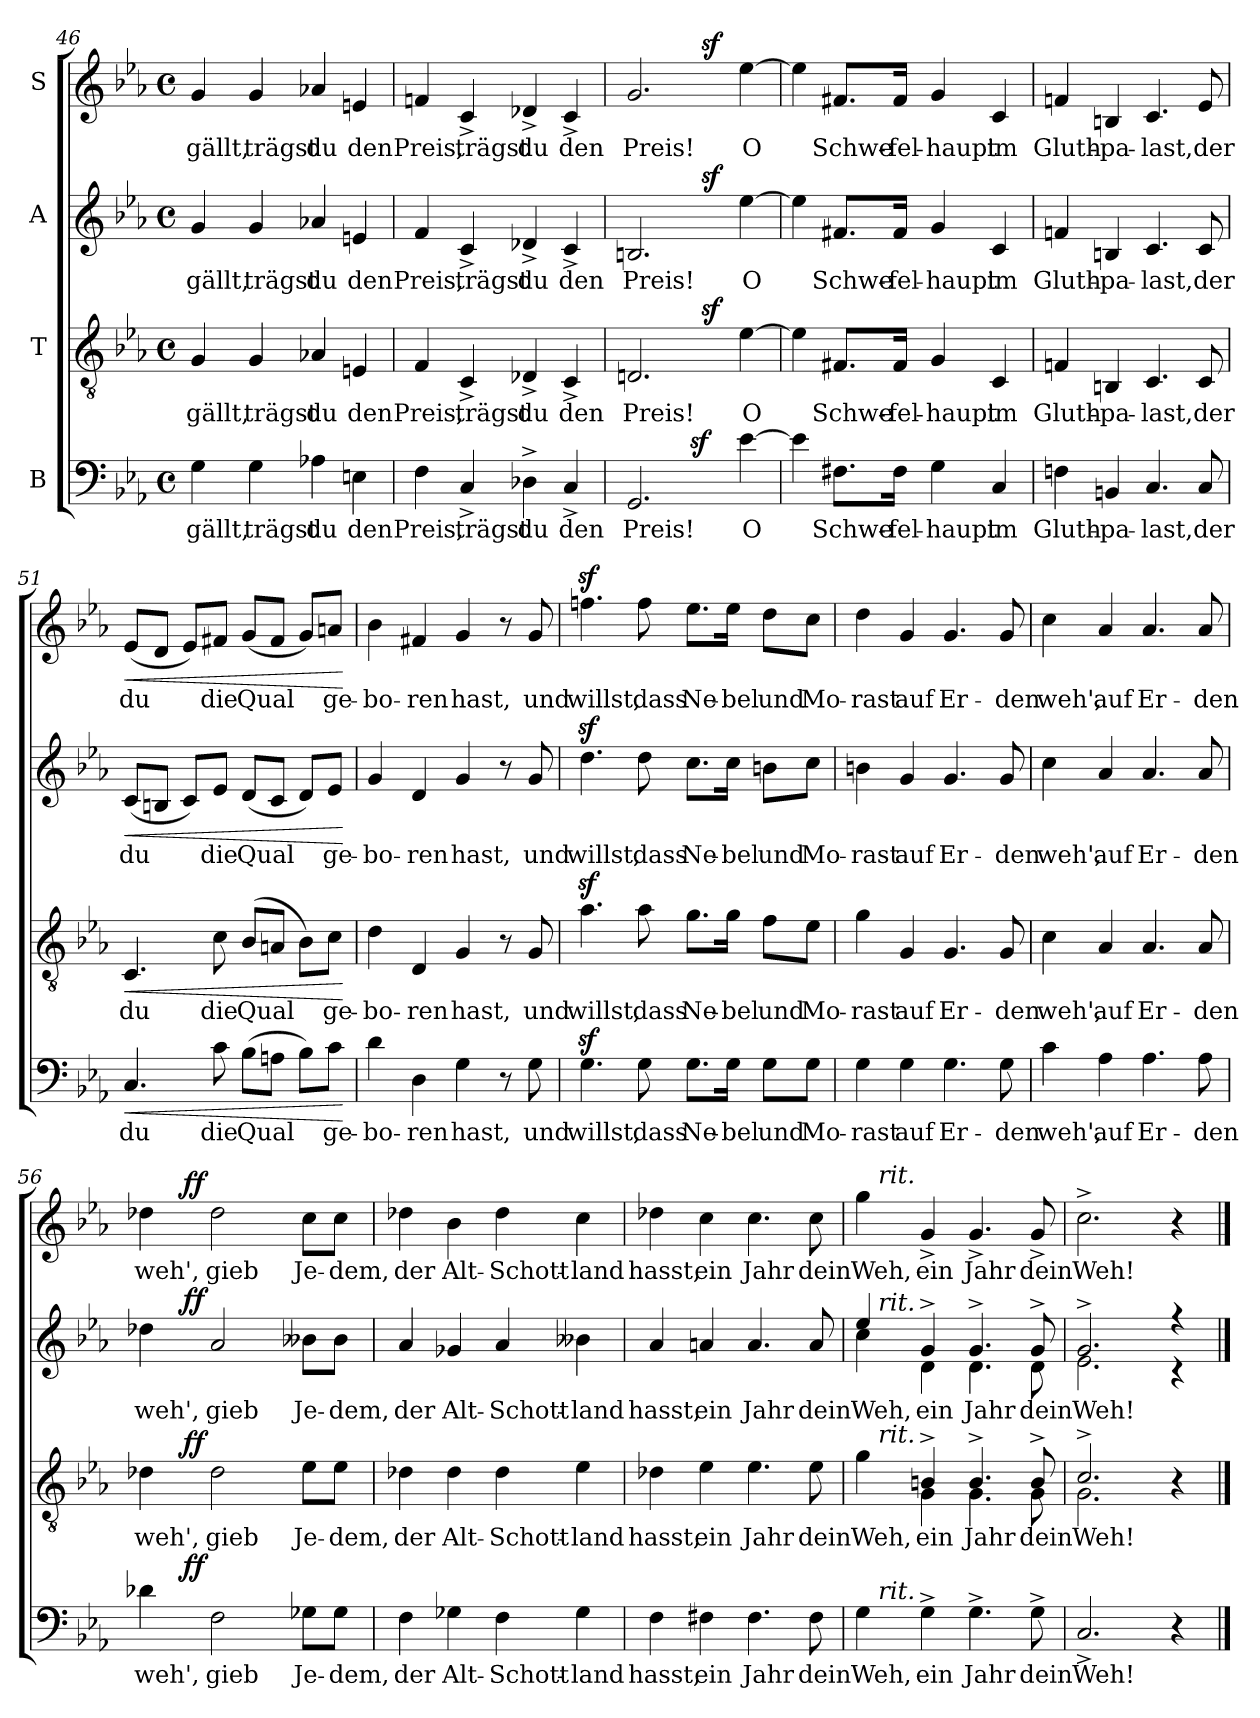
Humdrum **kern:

**kern	**text	**dynam	**kern	**text	**dynam	**kern	**text	**dynam	**kern	**text	**dynam
*part4	*part4	*part4	*part3	*part3	*part3	*part2	*part2	*part2	*part1	*part1	*part1
*staff4	*staff4	*staff4	*staff3	*staff3	*staff3	*staff2	*staff2	*staff2	*staff1	*staff1	*staff1
*I"B	*	*	*I"T	*	*	*I"A	*	*	*I"S	*	*
*clefF4	*	*	*clefGv2	*	*	*clefG2	*	*	*clefG2	*	*
*k[b-e-a-]	*	*	*k[b-e-a-]	*	*	*k[b-e-a-]	*	*	*k[b-e-a-]	*	*
*E-:	*	*	*E-:	*	*	*E-:	*	*	*E-:	*	*
*M4/4	*	*	*M4/4	*	*	*M4/4	*	*	*M4/4	*	*
*met(c)	*	*	*met(c)	*	*	*met(c)	*	*	*met(c)	*	*
=46	=46	=46	=46	=46	=46	=46	=46	=46	=46	=46	=46
!	!LO:LY:b	!	!	!LO:LY:b	!	!	!LO:LY:b	!	!	!LO:LY:b	!
4G\	-gällt,	.	4G/	-gällt,	.	4g/	-gällt,	.	4g/	-gällt,	.
!	!LO:LY:b	!	!	!LO:LY:b	!	!	!LO:LY:b	!	!	!LO:LY:b	!
4G\	trägst	.	4G/	trägst	.	4g/	trägst	.	4g/	trägst	.
!	!LO:LY:b	!	!	!LO:LY:b	!	!	!LO:LY:b	!	!	!LO:LY:b	!
4A-X\	du	.	4A-X/	du	.	4a-X/	du	.	4a-X/	du	.
!	!LO:LY:b	!	!	!LO:LY:b	!	!	!LO:LY:b	!	!	!LO:LY:b	!
4En\	den	.	4En/	den	.	4en/	den	.	4en/	den	.
!!LO:LB:g=z
=47	=47	=47	=47	=47	=47	=47	=47	=47	=47	=47	=47
!	!LO:LY:b	!	!	!LO:LY:b	!	!	!LO:LY:b	!	!	!LO:LY:b	!
4F\	Preis,	.	4F/	Preis,	.	4f/	Preis,	.	4fn/	Preis,	.
!	!LO:LY:b	!	!	!LO:LY:b	!	!	!LO:LY:b	!	!	!LO:LY:b	!
4C^>/	trägst	.	4C^>/	trägst	.	4c^>/	trägst	.	4c^>/	trägst	.
!	!LO:LY:b	!	!	!LO:LY:b	!	!	!LO:LY:b	!	!	!LO:LY:b	!
4D-X^>\	du	.	4D-X^>/	du	.	4d-X^>/	du	.	4d-X^>/	du	.
!	!LO:LY:b	!	!	!LO:LY:b	!	!	!LO:LY:b	!	!	!LO:LY:b	!
4C^>/	den	.	4C^>/	den	.	4c^>/	den	.	4c^>/	den	.
=48	=48	=48	=48	=48	=48	=48	=48	=48	=48	=48	=48
!	!	!	!	!	!	!	!	!	!LO:TX:a:i:t=ten.	!	!
!	!	!	!	!	!	!LO:TX:a:i:t=ten.	!	!	!	!	!
!	!	!	!LO:TX:a:i:t=ten.	!	!	!	!	!	!	!	!
!LO:TX:a:i:t=ten.	!	!	!	!	!	!	!	!	!	!	!
!	!LO:LY:b	!	!	!LO:LY:b	!	!	!LO:LY:b	!	!	!LO:LY:b	!
*^	*	*	*^	*	*	*^	*	*	*^	*	*
2.GG/	2ryy	Preis!	.	2.Dn/	2ryy	Preis!	.	2.Bn/	2ryy	Preis!	.	2.g/	2ryy	Preis!	.
!	!	!	!LO:DY:a	!	!	!	!	!	!	!	!	!	!	!	!
.	2ryy	.	sf	.	32ryy	.	.	.	32ryy	.	.	.	32ryy	.	.
!	!	!	!	!	!	!	!LO:DY:a	!	!	!	!LO:DY:a	!	!	!	!LO:DY:a
.	.	.	.	.	4...ryy	.	sf	.	4...ryy	.	sf	.	4...ryy	.	sf
!	!	!LO:LY:b	!	!	!	!LO:LY:b	!	!	!	!LO:LY:b	!	!	!	!LO:LY:b	!
[4e-\	.	O	.	[4e-\	.	O	.	[4ee-\	.	O	.	[4ee-\	.	O	.
*v	*v	*	*	*	*	*	*	*v	*v	*	*	*v	*v	*	*
*	*	*	*v	*v	*	*	*	*	*	*	*	*
=49	=49	=49	=49	=49	=49	=49	=49	=49	=49	=49	=49
4e-\]	.	.	4e-\]	.	.	4ee-\]	.	.	4ee-\]	.	.
!	!LO:LY:b	!	!	!LO:LY:b	!	!	!LO:LY:b	!	!	!LO:LY:b	!
8.F#X\L	Schwe-	.	8.F#X/L	Schwe-	.	8.f#X/L	Schwe-	.	8.f#X/L	Schwe-	.
!	!LO:LY:b	!	!	!LO:LY:b	!	!	!LO:LY:b	!	!	!LO:LY:b	!
16F#\Jk	-fel-	.	16F#/Jk	-fel-	.	16f#/Jk	-fel-	.	16f#/Jk	-fel-	.
!	!LO:LY:b	!	!	!LO:LY:b	!	!	!LO:LY:b	!	!	!LO:LY:b	!
4G\	-haupt	.	4G/	-haupt	.	4g/	-haupt	.	4g/	-haupt	.
!	!LO:LY:b	!	!	!LO:LY:b	!	!	!LO:LY:b	!	!	!LO:LY:b	!
4C/	im	.	4C/	im	.	4c/	im	.	4c/	im	.
=50	=50	=50	=50	=50	=50	=50	=50	=50	=50	=50	=50
!	!LO:LY:b	!	!	!LO:LY:b	!	!	!LO:LY:b	!	!	!LO:LY:b	!
4Fn\	Gluth-	.	4Fn/	Gluth-	.	4fn/	Gluth-	.	4fn/	Gluth-	.
!	!LO:LY:b	!	!	!LO:LY:b	!	!	!LO:LY:b	!	!	!LO:LY:b	!
4BBn/	-pa-	.	4BBn/	-pa-	.	4Bn/	-pa-	.	4Bn/	-pa-	.
!	!LO:LY:b	!	!	!LO:LY:b	!	!	!LO:LY:b	!	!	!LO:LY:b	!
4.C/	-last,	.	4.C/	-last,	.	4.c/	-last,	.	4.c/	-last,	.
!	!LO:LY:b	!	!	!LO:LY:b	!	!	!LO:LY:b	!	!	!LO:LY:b	!
8C/	der	.	8C/	der	.	8c/	der	.	8e-/	der	.
!!LO:PB:g=z
=51	=51	=51	=51	=51	=51	=51	=51	=51	=51	=51	=51
!	!LO:LY:b	!LO:HP:b	!	!LO:LY:b	!LO:HP:b	!	!LO:LY:b	!LO:HP:b	!	!LO:LY:b	!LO:HP:b
4.C/	du	<	4.C/	du	<	(<8c/L	du	<	(<8e-/L	du	<
.	.	.	.	.	.	8Bn/J	.	.	8d/J	.	.
.	.	.	.	.	.	8c/L)	.	.	8e-/L)	.	.
!	!LO:LY:b	!	!	!LO:LY:b	!	!	!LO:LY:b	!	!	!LO:LY:b	!
8c\	die	.	8c\	die	.	8e-/J	die	.	8f#X/J	die	.
!	!LO:LY:b	!	!	!LO:LY:b	!	!	!LO:LY:b	!	!	!LO:LY:b	!
(>8B-\L	Qual	.	(>8B-/L	Qual	.	(<8d/L	Qual	.	(<8g/L	Qual	.
8An\J	.	.	8An/J	.	.	8c/J	.	.	8f#/J	.	.
8B-\L)	.	.	8B-\L)	.	.	8d/L)	.	.	8g/L)	.	.
!	!LO:LY:b	!	!	!LO:LY:b	!	!	!LO:LY:b	!	!	!LO:LY:b	!
8c\J	ge-	.	8c\J	ge-	.	8e-/J	ge-	.	8an/J	ge-	.
.	.	[	.	.	[	.	.	[	.	.	[
=52	=52	=52	=52	=52	=52	=52	=52	=52	=52	=52	=52
!	!LO:LY:b	!	!	!LO:LY:b	!	!	!LO:LY:b	!	!	!LO:LY:b	!
4d\	-bo-	.	4d\	-bo-	.	4g/	-bo-	.	4b-\	-bo-	.
!	!LO:LY:b	!	!	!LO:LY:b	!	!	!LO:LY:b	!	!	!LO:LY:b	!
4D\	-ren	.	4D/	-ren	.	4d/	-ren	.	4f#X/	-ren	.
!	!LO:LY:b	!	!	!LO:LY:b	!	!	!LO:LY:b	!	!	!LO:LY:b	!
4G\	hast,	.	4G/	hast,	.	4g/	hast,	.	4g/	hast,	.
8r	.	.	8r	.	.	8r	.	.	8r	.	.
!	!LO:LY:b	!	!	!LO:LY:b	!	!	!LO:LY:b	!	!	!LO:LY:b	!
8G\	und	.	8G/	und	.	8g/	und	.	8g/	und	.
=53	=53	=53	=53	=53	=53	=53	=53	=53	=53	=53	=53
!	!LO:LY:b	!	!	!LO:LY:b	!	!	!LO:LY:b	!	!	!LO:LY:b	!
4.Gz>\	willst,	.	4.a-z>\	willst,	.	4.ddz>\	willst,	.	4.ffnz>\	willst,	.
!	!LO:LY:b	!	!	!LO:LY:b	!	!	!LO:LY:b	!	!	!LO:LY:b	!
8G\	dass	.	8a-\	dass	.	8dd\	dass	.	8ff\	dass	.
!	!LO:LY:b	!	!	!LO:LY:b	!	!	!LO:LY:b	!	!	!LO:LY:b	!
8.G\L	Ne-	.	8.g\L	Ne-	.	8.cc\L	Ne-	.	8.ee-\L	Ne-	.
!	!LO:LY:b	!	!	!LO:LY:b	!	!	!LO:LY:b	!	!	!LO:LY:b	!
16G\Jk	-bel	.	16g\Jk	-bel	.	16cc\Jk	-bel	.	16ee-\Jk	-bel	.
!	!LO:LY:b	!	!	!LO:LY:b	!	!	!LO:LY:b	!	!	!LO:LY:b	!
8G\L	und	.	8f\L	und	.	8bn\L	und	.	8dd\L	und	.
!	!LO:LY:b	!	!	!LO:LY:b	!	!	!LO:LY:b	!	!	!LO:LY:b	!
8G\J	Mo-	.	8e-\J	Mo-	.	8cc\J	Mo-	.	8cc\J	Mo-	.
=54	=54	=54	=54	=54	=54	=54	=54	=54	=54	=54	=54
!	!LO:LY:b	!	!	!LO:LY:b	!	!	!LO:LY:b	!	!	!LO:LY:b	!
4G\	-rast	.	4g\	-rast	.	4bn\	-rast	.	4dd\	-rast	.
!	!LO:LY:b	!	!	!LO:LY:b	!	!	!LO:LY:b	!	!	!LO:LY:b	!
4G\	auf	.	4G/	auf	.	4g/	auf	.	4g/	auf	.
!	!LO:LY:b	!	!	!LO:LY:b	!	!	!LO:LY:b	!	!	!LO:LY:b	!
4.G\	Er-	.	4.G/	Er-	.	4.g/	Er-	.	4.g/	Er-	.
!	!LO:LY:b	!	!	!LO:LY:b	!	!	!LO:LY:b	!	!	!LO:LY:b	!
8G\	-den	.	8G/	-den	.	8g/	-den	.	8g/	-den	.
!!LO:LB:g=z
=55	=55	=55	=55	=55	=55	=55	=55	=55	=55	=55	=55
!	!LO:LY:b	!	!	!LO:LY:b	!	!	!LO:LY:b	!	!	!LO:LY:b	!
4c\	weh',	.	4c\	weh',	.	4cc\	weh',	.	4cc\	weh',	.
!	!LO:LY:b	!	!	!LO:LY:b	!	!	!LO:LY:b	!	!	!LO:LY:b	!
4A-\	auf	.	4A-/	auf	.	4a-/	auf	.	4a-/	auf	.
!	!LO:LY:b	!	!	!LO:LY:b	!	!	!LO:LY:b	!	!	!LO:LY:b	!
4.A-\	Er-	.	4.A-/	Er-	.	4.a-/	Er-	.	4.a-/	Er-	.
!	!LO:LY:b	!	!	!LO:LY:b	!	!	!LO:LY:b	!	!	!LO:LY:b	!
8A-\	-den	.	8A-/	-den	.	8a-/	-den	.	8a-/	-den	.
=56	=56	=56	=56	=56	=56	=56	=56	=56	=56	=56	=56
!	!LO:LY:b	!	!	!LO:LY:b	!	!	!LO:LY:b	!	!	!LO:LY:b	!
*^	*	*	*^	*	*	*^	*	*	*^	*	*
4d-X\	8ryy	weh',	.	4d-X\	8ryy	weh',	.	4dd-X\	8ryy	weh',	.	4dd-X\	8ryy	weh',	.
.	32ryy	.	.	.	32ryy	.	.	.	32ryy	.	.	.	32ryy	.	.
!	!	!	!LO:DY:a	!	!	!	!LO:DY:a	!	!	!	!LO:DY:a	!	!	!	!LO:DY:a
.	2ryy	.	ff	.	2ryy	.	ff	.	2ryy	.	ff	.	2ryy	.	ff
!	!	!LO:LY:b	!	!	!	!LO:LY:b	!	!	!	!LO:LY:b	!	!	!	!LO:LY:b	!
2F\	.	gieb	.	2d-\	.	gieb	.	2a-/	.	gieb	.	2dd-\	.	gieb	.
.	4ryy	.	.	.	4ryy	.	.	.	4ryy	.	.	.	4ryy	.	.
!	!	!LO:LY:b	!	!	!	!LO:LY:b	!	!	!	!LO:LY:b	!	!	!	!LO:LY:b	!
8G-X\L	.	Je-	.	8e-\L	.	Je-	.	8b--X\L	.	Je-	.	8cc\L	.	Je-	.
!	!	!LO:LY:b	!	!	!	!LO:LY:b	!	!	!	!LO:LY:b	!	!	!	!LO:LY:b	!
8G-\J	.	-dem,	.	8e-\J	.	-dem,	.	8b--\J	.	-dem,	.	8cc\J	.	-dem,	.
.	16.ryy	.	.	.	16.ryy	.	.	.	16.ryy	.	.	.	16.ryy	.	.
=57	=57	=57	=57	=57	=57	=57	=57	=57	=57	=57	=57	=57	=57	=57	=57
!	!	!LO:LY:b	!	!	!	!LO:LY:b	!	!	!	!LO:LY:b	!	!	!	!LO:LY:b	!
*v	*v	*	*	*	*	*	*	*v	*v	*	*	*v	*v	*	*
*	*	*	*v	*v	*	*	*	*	*	*	*	*
4F\	der	.	4d-X\	der	.	4a-/	der	.	4dd-X\	der	.
!	!LO:LY:b	!	!	!LO:LY:b	!	!	!LO:LY:b	!	!	!LO:LY:b	!
4G-X\	Alt-	.	4d-\	Alt-	.	4g-X/	Alt-	.	4b-\	Alt-	.
!	!LO:LY:b	!	!	!LO:LY:b	!	!	!LO:LY:b	!	!	!LO:LY:b	!
4F\	-Schott-	.	4d-\	-Schott-	.	4a-/	-Schott-	.	4dd-\	-Schott-	.
!	!LO:LY:b	!	!	!LO:LY:b	!	!	!LO:LY:b	!	!	!LO:LY:b	!
4G-\	-land	.	4e-\	-land	.	4b--X\	-land	.	4cc\	-land	.
=58	=58	=58	=58	=58	=58	=58	=58	=58	=58	=58	=58
!	!LO:LY:b	!	!	!LO:LY:b	!	!	!LO:LY:b	!	!	!LO:LY:b	!
4F\	hasst,	.	4d-X\	hasst,	.	4a-/	hasst,	.	4dd-X\	hasst,	.
!	!LO:LY:b	!	!	!LO:LY:b	!	!	!LO:LY:b	!	!	!LO:LY:b	!
4F#X\	ein	.	4e-\	ein	.	4an/	ein	.	4cc\	ein	.
!	!LO:LY:b	!	!	!LO:LY:b	!	!	!LO:LY:b	!	!	!LO:LY:b	!
4.F#\	Jahr	.	4.e-\	Jahr	.	4.a/	Jahr	.	4.cc\	Jahr	.
!	!LO:LY:b	!	!	!LO:LY:b	!	!	!LO:LY:b	!	!	!LO:LY:b	!
8F#\	dein	.	8e-\	dein	.	8a/	dein	.	8cc\	dein	.
!!LO:LB:g=z
=59	=59	=59	=59	=59	=59	=59	=59	=59	=59	=59	=59
!	!LO:LY:b	!	!	!LO:LY:b	!	!	!LO:LY:b	!	!	!LO:LY:b	!
*^	*	*	*^	*	*	*^	*	*	*^	*	*
*	*	*	*	*	*^	*	*	*	*^	*	*	*	*	*	*
4G\	16ryy	Weh,	.	4g\	4ryy	16ryy	Weh,	.	4ee-/	4cc\	16ryy	Weh,	.	4gg\	16ryy	Weh,	.
!	!	!	!	!	!	!	!	!	!	!	!	!	!	!	!LO:TX:a:i:t=rit.	!	!
!	!	!	!	!	!	!	!	!	!	!	!LO:TX:a:i:t=rit.	!	!	!	!	!	!
!	!	!	!	!	!	!LO:TX:a:i:t=rit.	!	!	!	!	!	!	!	!	!	!	!
!	!LO:TX:a:i:t=rit.	!	!	!	!	!	!	!	!	!	!	!	!	!	!	!	!
.	2...ryy	.	.	.	.	2...ryy	.	.	.	.	2...ryy	.	.	.	2...ryy	.	.
!	!	!LO:LY:b	!	!	!	!	!LO:LY:b	!	!	!	!	!LO:LY:b	!	!	!	!LO:LY:b	!
4G^>\	.	ein	.	4Bn^>/	4G\	.	ein	.	4g^>/	4d\	.	ein	.	4g^>/	.	ein	.
!	!	!LO:LY:b	!	!	!	!	!LO:LY:b	!	!	!	!	!LO:LY:b	!	!	!	!LO:LY:b	!
4.G^>\	.	Jahr	.	4.B^>/	4.G\	.	Jahr	.	4.g^>/	4.d\	.	Jahr	.	4.g^>/	.	Jahr	.
!	!	!LO:LY:b	!	!	!	!	!LO:LY:b	!	!	!	!	!LO:LY:b	!	!	!	!LO:LY:b	!
8G^>\	.	dein	.	8B^>/	8G\	.	dein	.	8g^>/	8d\	.	dein	.	8g^>/	.	dein	.
=60	=60	=60	=60	=60	=60	=60	=60	=60	=60	=60	=60	=60	=60	=60	=60	=60	=60
!	!	!LO:LY:b	!	!	!	!	!LO:LY:b	!	!	!	!	!LO:LY:b	!	!	!	!LO:LY:b	!
*v	*v	*	*	*	*	*	*	*	*	*v	*v	*	*	*v	*v	*	*
*	*	*	*	*v	*v	*	*	*	*	*	*	*	*	*
2.C^>/	Weh!	.	2.c^>/	2.G\	Weh!	.	2.g^>/	2.e-\	Weh!	.	2.cc^>\	Weh!	.
4r	.	.	4r	4ryy	.	.	4r	4r	.	.	4r	.	.
*	*	*	*v	*v	*	*	*	*	*	*	*	*	*
*	*	*	*	*	*	*v	*v	*	*	*	*	*
==	==	==	==	==	==	==	==	==	==	==	==
*-	*-	*-	*-	*-	*-	*-	*-	*-	*-	*-	*-
